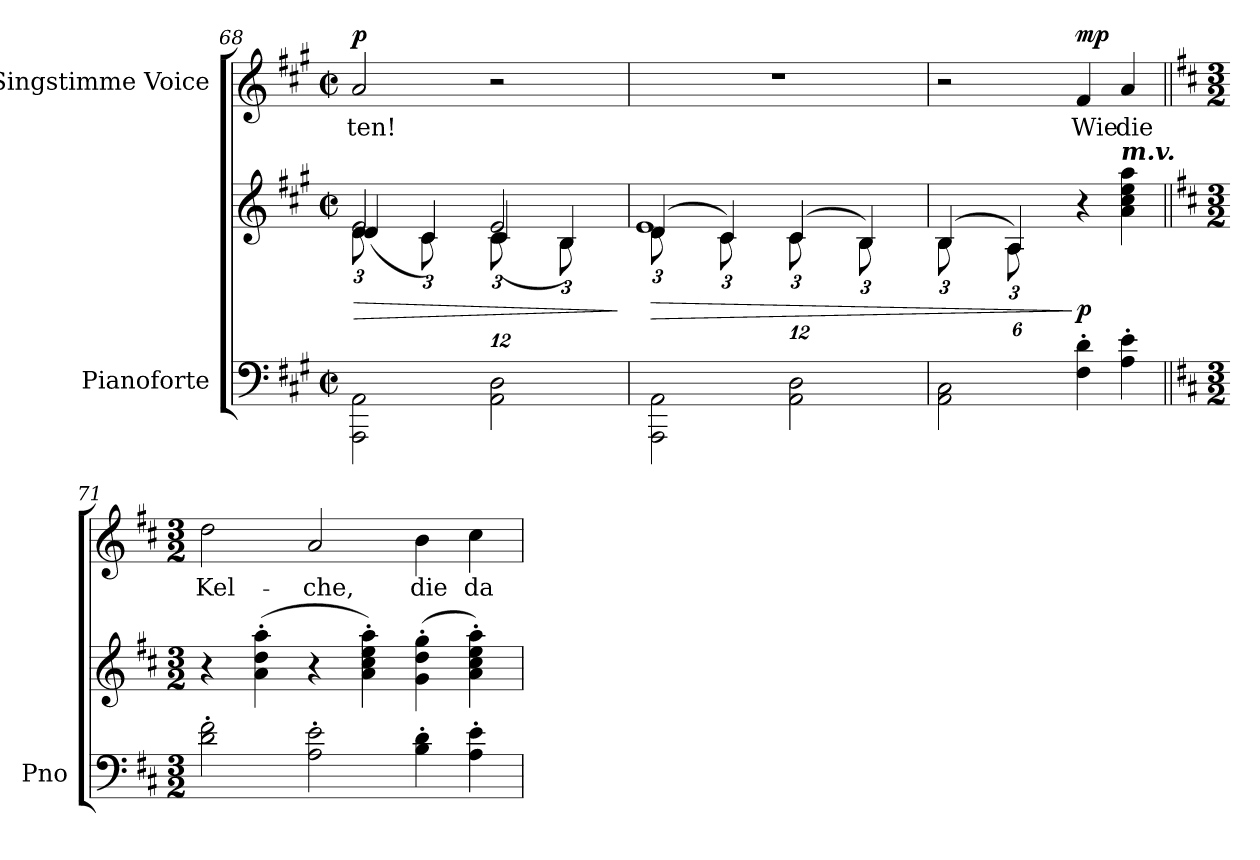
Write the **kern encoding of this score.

**kern	**kern	**dynam	**kern	**text	**dynam
*part2	*part2	*part2	*part1	*part1	*part1
*staff3	*staff2	*staff2/3	*staff1	*staff1	*staff1
*I"Pianoforte	*	*	*I"Singstimme Voice	*	*
*I'Pno	*	*	*	*	*
*clefF4	*clefG2	*	*clefG2	*	*
*k[f#c#g#]	*k[f#c#g#]	*	*k[f#c#g#]	*	*
*M2/2	*M2/2	*	*M2/2	*	*
*met(c|)	*met(c|)	*	*met(c|)	*	*
=68	=68	=68	=68	=68	=68
*^	*	*	*	*	*
!	!	!	!LO:HP:b	!	!	!
*	*	*^	*	*	*	*
*	*	*	*^	*	*	*	*
*	*	*	*	*Xbrackettup	*	*	*	*
!	!	!	!	!	!	!	!LO:LY:b	!LO:DY:a
12ryy	2AAA\ 2AA\	2e/	(>4d/	12d\L	>	2a/	-ten!	p
12E/	.	.	.	6ryy	.	.	.	.
12A/	.	.	.	.	.	.	.	.
12ryy	.	.	4c#/)	12c#\	.	.	.	.
12E/	.	.	.	6ryy	.	.	.	.
12A/J	.	.	.	.	.	.	.	.
12ryy	2AA\ 2D\	2e/	(>4c#/	12c#\L	.	2r	.	.
12E/	.	.	.	6ryy	.	.	.	.
12G#/	.	.	.	.	.	.	.	.
12ryy	.	.	4B/)	12B\	.	.	.	.
12E/	.	.	.	6ryy	.	.	.	.
12G#/J	.	.	.	.	.	.	.	.
*v	*v	*	*	*	*	*	*	*
*	*v	*v	*v	*	*	*	*
.	.	]	.	.	.
=69	=69	=69	=69	=69	=69
*^	*^	*	*	*	*
*	*	*	*^	*	*	*	*
!	!	!LO:N:head=solid	!	!LO:N:head=solid	!LO:HP:b	!	!	!
12ryy	2AAA\ 2AA\	(>4d/	1e	12d\L	>	1r	.	.
12E/	.	.	.	6ryy	.	.	.	.
12A/	.	.	.	.	.	.	.	.
12ryy	.	4c#/)	.	12c#\	.	.	.	.
12E/	.	.	.	6ryy	.	.	.	.
12A/J	.	.	.	.	.	.	.	.
12ryy	2AA\ 2D\	(>4c#/	.	12c#\L	.	.	.	.
12E/	.	.	.	6ryy	.	.	.	.
12Gn/	.	.	.	.	.	.	.	.
12ryy	.	4B/)	.	12B\	.	.	.	.
12E/	.	.	.	6ryy	.	.	.	.
12G/J	.	.	.	.	.	.	.	.
*	*	*	*v	*v	*	*	*	*
=70	=70	=70	=70	=70	=70	=70	=70
12ryy	2AA\ 2C#\	(>4B/	12B\L	.	2r	.	.
12E/	.	.	6ryy	.	.	.	.
12Gn/	.	.	.	.	.	.	.
12ryy	.	4A/)	12A\	.	.	.	.
12E/	.	.	3%2ryy	.	.	.	.
12G/J	.	.	.	.	.	.	.
!	!	!	!	!LO:DY:n=1:b	!	!LO:LY:b	!LO:DY:a
4F#\' 4d\'	2ryy	4r	.	] p	4f#/	Wie	mp
!	!	!LO:TX:a:Bi:t=m.v.	!	!	!	!	!
!	!	!	!	!	!	!LO:LY:b	!
4A\' 4e\'	.	4a\ 4cc#\ 4ee\ 4aa\	.	.	4a/	die	.
*v	*v	*	*	*	*	*	*
*	*v	*v	*	*	*	*
!!LO:PB:g=z
=71||	=71||	=71||	=71||	=71||	=71||
*k[f#c#]	*k[f#c#]	*	*k[f#c#]	*	*
*M3/2	*M3/2	*	*M3/2	*	*
!	!	!	!	!LO:LY:b	!
2d\' 2f#\'	4r	.	2dd\	Kel-	.
.	(>4a\' 4dd\' 4aa\'	.	.	.	.
!	!	!	!	!LO:LY:b	!
2A\' 2e\'	4r	.	2a/	-che,	.
.	4a\' 4cc#\' 4ee\' 4aa\')	.	.	.	.
!	!	!	!	!LO:LY:b	!
4B\' 4d\'	(>4g\' 4dd\' 4gg\'	.	4b\	die	.
!	!	!	!	!LO:LY:b	!
4A\' 4e\'	4a\' 4cc#\' 4ee\' 4aa\')	.	4cc#\	da	.
=	=	=	=	=	=
*-	*-	*-	*-	*-	*-
